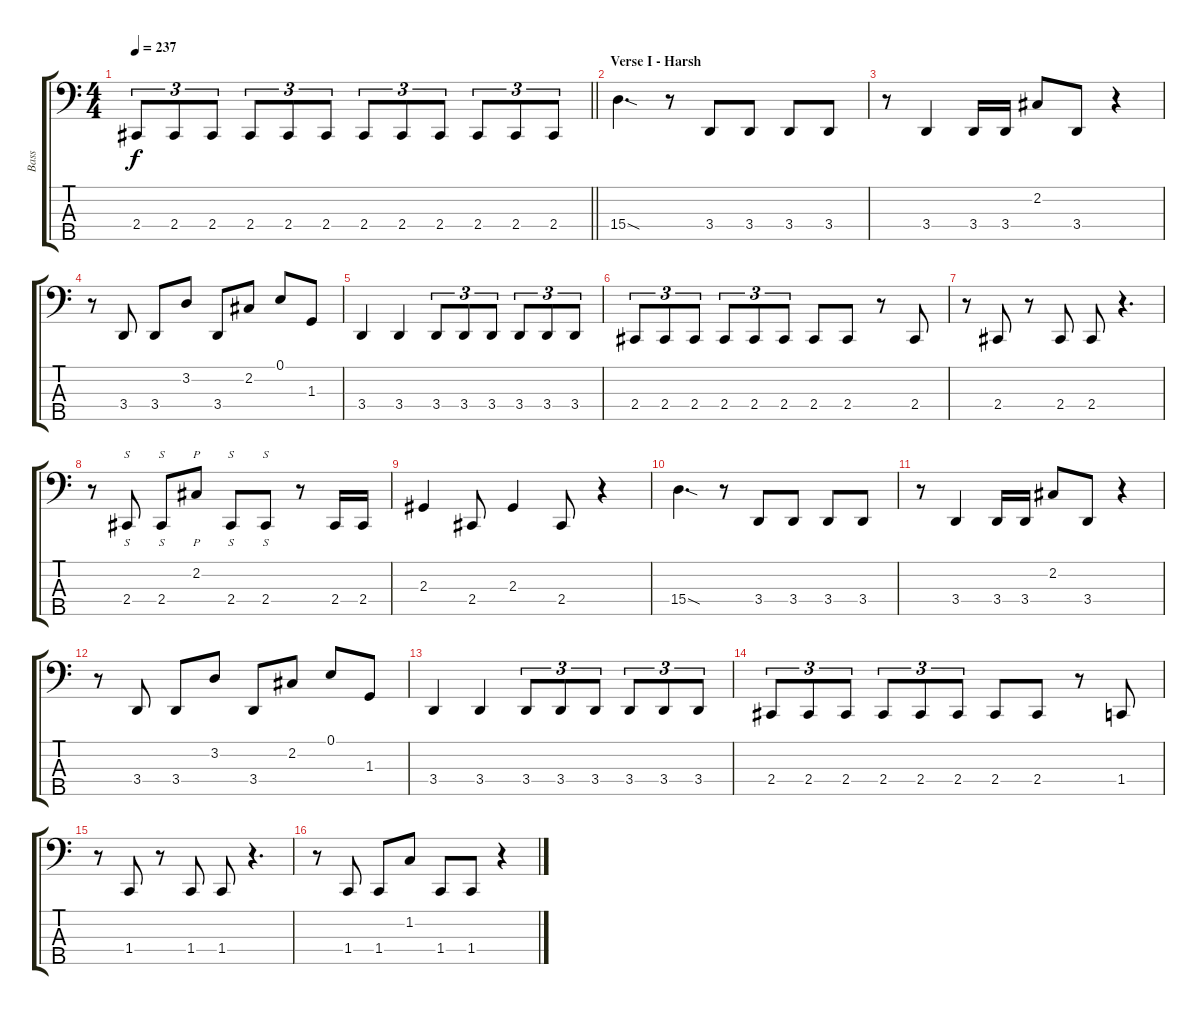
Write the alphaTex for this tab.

\track ("Bass" "Bass") {instrument electricbassfinger}
\staff {score tabs}
\tuning (E2 B1 Gb1 B0 Ab0) {hide}
\ts (4 4)
\tempo 237
\clef f4
\barLineRight lightlight
\ks c
2.4.8{tu (3 2) dy f} 2.4.8{tu (3 2)} 2.4.8{tu (3 2)} 2.4.8{tu (3 2)} 2.4.8{tu (3 2)} 2.4.8{tu (3 2)} 2.4.8{tu (3 2)} 2.4.8{tu (3 2)} 2.4.8{tu (3 2)} 2.4.8{tu (3 2)} 2.4.8{tu (3 2)} 2.4.8{tu (3 2)} |
\section ("" "Verse I - Harsh")
15.4{sod}.4{d} r.8 3.4.8 3.4.8 3.4.8 3.4.8 |
r.8 3.4.4 3.4.16 3.4.16 2.2.8 3.4.8 r.4 |
r.8 3.4.8 3.4.8 3.2.8 3.4.8 2.2.8 0.1.8 1.3.8 |
3.4.4 3.4.4 3.4.8{tu (3 2)} 3.4.8{tu (3 2)} 3.4.8{tu (3 2)} 3.4.8{tu (3 2)} 3.4.8{tu (3 2)} 3.4.8{tu (3 2)} |
2.4.8{tu (3 2)} 2.4.8{tu (3 2)} 2.4.8{tu (3 2)} 2.4.8{tu (3 2)} 2.4.8{tu (3 2)} 2.4.8{tu (3 2)} 2.4.8 2.4.8 r.8 2.4.8 |
r.8 2.4.8 r.8 2.4.8 2.4.8 r.4{d} |
r.8 2.4.8{s} 2.4.8{s} 2.2.8{p} 2.4.8{s} 2.4.8{s} r.8 2.4.16 2.4.16 |
2.3.4 2.4.8 2.3.4 2.4.8 r.4 |
15.4{sod}.4{d} r.8 3.4.8 3.4.8 3.4.8 3.4.8 |
r.8 3.4.4 3.4.16 3.4.16 2.2.8 3.4.8 r.4 |
r.8 3.4.8 3.4.8 3.2.8 3.4.8 2.2.8 0.1.8 1.3.8 |
3.4.4 3.4.4 3.4.8{tu (3 2)} 3.4.8{tu (3 2)} 3.4.8{tu (3 2)} 3.4.8{tu (3 2)} 3.4.8{tu (3 2)} 3.4.8{tu (3 2)} |
2.4.8{tu (3 2)} 2.4.8{tu (3 2)} 2.4.8{tu (3 2)} 2.4.8{tu (3 2)} 2.4.8{tu (3 2)} 2.4.8{tu (3 2)} 2.4.8 2.4.8 r.8 1.4.8 |
r.8 1.4.8 r.8 1.4.8 1.4.8 r.4{d} |
r.8 1.4.8 1.4.8 1.2.8 1.4.8 1.4.8 r.4
